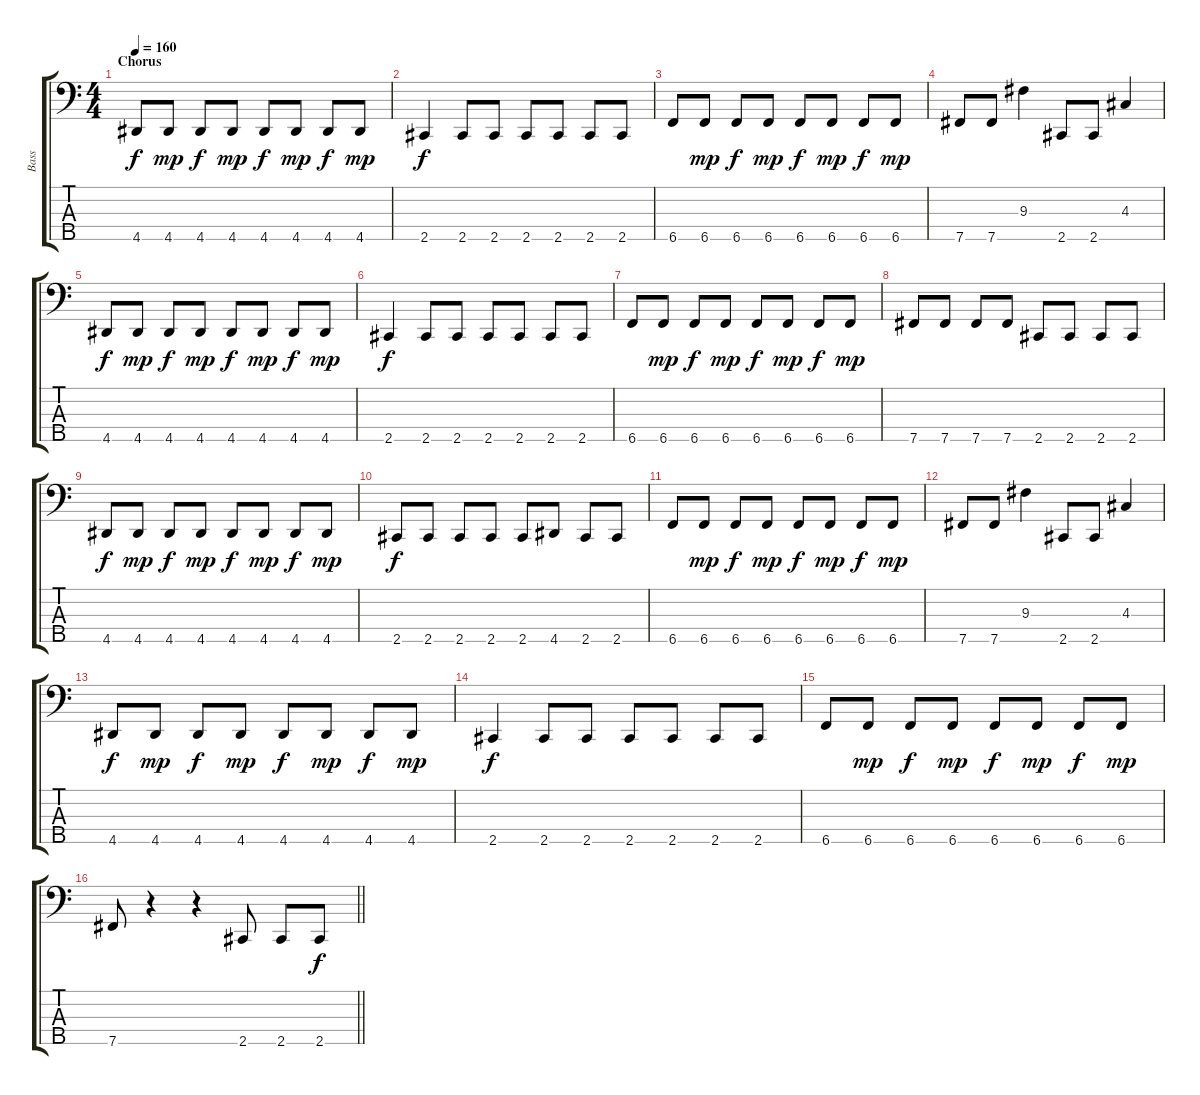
\track ("Bass " "Bass ") {instrument electricbasspick}
\staff {score tabs}
\tuning (G2 D2 A1 E1 B0) {hide}
\ts (4 4)
\section ("" "Chorus")
\tempo 160
\clef f4
\ks c
4.5.8{dy f} 4.5.8{dy mp} 4.5.8{dy f} 4.5.8{dy mp} 4.5.8{dy f} 4.5.8{dy mp} 4.5.8{dy f} 4.5.8{dy mp} |
2.5.4{dy f} 2.5.8 2.5.8 2.5.8 2.5.8 2.5.8 2.5.8 |
6.5.8 6.5.8{dy mp} 6.5.8{dy f} 6.5.8{dy mp} 6.5.8{dy f} 6.5.8{dy mp} 6.5.8{dy f} 6.5.8{dy mp} |
7.5.8 7.5.8 9.3.4 2.5.8 2.5.8 4.3.4 |
4.5.8{dy f} 4.5.8{dy mp} 4.5.8{dy f} 4.5.8{dy mp} 4.5.8{dy f} 4.5.8{dy mp} 4.5.8{dy f} 4.5.8{dy mp} |
2.5.4{dy f} 2.5.8 2.5.8 2.5.8 2.5.8 2.5.8 2.5.8 |
6.5.8 6.5.8{dy mp} 6.5.8{dy f} 6.5.8{dy mp} 6.5.8{dy f} 6.5.8{dy mp} 6.5.8{dy f} 6.5.8{dy mp} |
7.5.8 7.5.8 7.5.8 7.5.8 2.5.8 2.5.8 2.5.8 2.5.8 |
4.5.8{dy f} 4.5.8{dy mp} 4.5.8{dy f} 4.5.8{dy mp} 4.5.8{dy f} 4.5.8{dy mp} 4.5.8{dy f} 4.5.8{dy mp} |
2.5.8{dy f} 2.5.8 2.5.8 2.5.8 2.5.8 4.5.8 2.5.8 2.5.8 |
6.5.8 6.5.8{dy mp} 6.5.8{dy f} 6.5.8{dy mp} 6.5.8{dy f} 6.5.8{dy mp} 6.5.8{dy f} 6.5.8{dy mp} |
7.5.8 7.5.8 9.3.4 2.5.8 2.5.8 4.3.4 |
4.5.8{dy f} 4.5.8{dy mp} 4.5.8{dy f} 4.5.8{dy mp} 4.5.8{dy f} 4.5.8{dy mp} 4.5.8{dy f} 4.5.8{dy mp} |
2.5.4{dy f} 2.5.8 2.5.8 2.5.8 2.5.8 2.5.8 2.5.8 |
6.5.8 6.5.8{dy mp} 6.5.8{dy f} 6.5.8{dy mp} 6.5.8{dy f} 6.5.8{dy mp} 6.5.8{dy f} 6.5.8{dy mp} |
\barLineRight lightlight
7.5.8 r.4 r.4 2.5.8 2.5.8 2.5.8{dy f}
